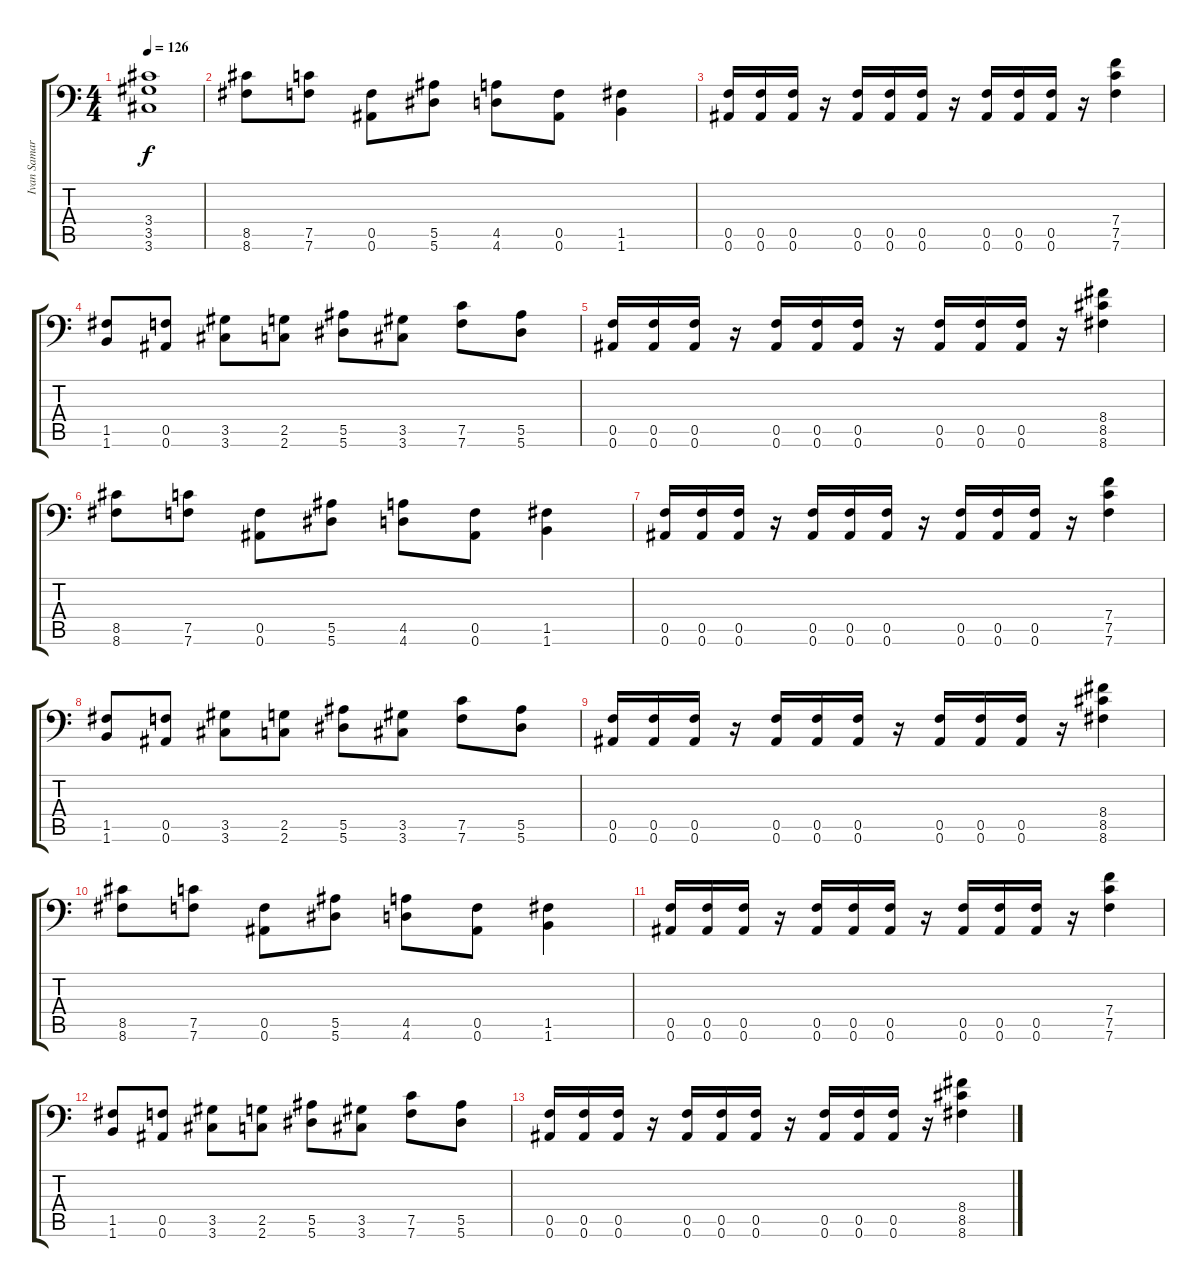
\track ("Ivan Samarin # 2" "Ivan Samar") {instrument distortionguitar}
\staff {score tabs}
\tuning (C4 G3 Eb3 Bb2 F2 Bb1) {hide}
\ts (4 4)
\tempo 126
\clef f4
\ks c
(3.4 3.5 3.6).1{dy f} |
(8.5 8.6).8 (7.5 7.6).8 (0.5 0.6).8 (5.5 5.6).8 (4.5 4.6).8 (0.5 0.6).8 (1.5 1.6).4 |
(0.5 0.6).16 (0.5 0.6).16 (0.5 0.6).16 r.16 (0.5 0.6).16 (0.5 0.6).16 (0.5 0.6).16 r.16 (0.5 0.6).16 (0.5 0.6).16 (0.5 0.6).16 r.16 (7.4 7.5 7.6).4 |
(1.5 1.6).8 (0.5 0.6).8 (3.5 3.6).8 (2.5 2.6).8 (5.5 5.6).8 (3.5 3.6).8 (7.5 7.6).8 (5.5 5.6).8 |
(0.5 0.6).16 (0.5 0.6).16 (0.5 0.6).16 r.16 (0.5 0.6).16 (0.5 0.6).16 (0.5 0.6).16 r.16 (0.5 0.6).16 (0.5 0.6).16 (0.5 0.6).16 r.16 (8.4 8.5 8.6).4 |
(8.5 8.6).8 (7.5 7.6).8 (0.5 0.6).8 (5.5 5.6).8 (4.5 4.6).8 (0.5 0.6).8 (1.5 1.6).4 |
(0.5 0.6).16 (0.5 0.6).16 (0.5 0.6).16 r.16 (0.5 0.6).16 (0.5 0.6).16 (0.5 0.6).16 r.16 (0.5 0.6).16 (0.5 0.6).16 (0.5 0.6).16 r.16 (7.4 7.5 7.6).4 |
(1.5 1.6).8 (0.5 0.6).8 (3.5 3.6).8 (2.5 2.6).8 (5.5 5.6).8 (3.5 3.6).8 (7.5 7.6).8 (5.5 5.6).8 |
(0.5 0.6).16 (0.5 0.6).16 (0.5 0.6).16 r.16 (0.5 0.6).16 (0.5 0.6).16 (0.5 0.6).16 r.16 (0.5 0.6).16 (0.5 0.6).16 (0.5 0.6).16 r.16 (8.4 8.5 8.6).4 |
(8.5 8.6).8 (7.5 7.6).8 (0.5 0.6).8 (5.5 5.6).8 (4.5 4.6).8 (0.5 0.6).8 (1.5 1.6).4 |
(0.5 0.6).16 (0.5 0.6).16 (0.5 0.6).16 r.16 (0.5 0.6).16 (0.5 0.6).16 (0.5 0.6).16 r.16 (0.5 0.6).16 (0.5 0.6).16 (0.5 0.6).16 r.16 (7.4 7.5 7.6).4 |
(1.5 1.6).8 (0.5 0.6).8 (3.5 3.6).8 (2.5 2.6).8 (5.5 5.6).8 (3.5 3.6).8 (7.5 7.6).8 (5.5 5.6).8 |
(0.5 0.6).16 (0.5 0.6).16 (0.5 0.6).16 r.16 (0.5 0.6).16 (0.5 0.6).16 (0.5 0.6).16 r.16 (0.5 0.6).16 (0.5 0.6).16 (0.5 0.6).16 r.16 (8.4 8.5 8.6).4
